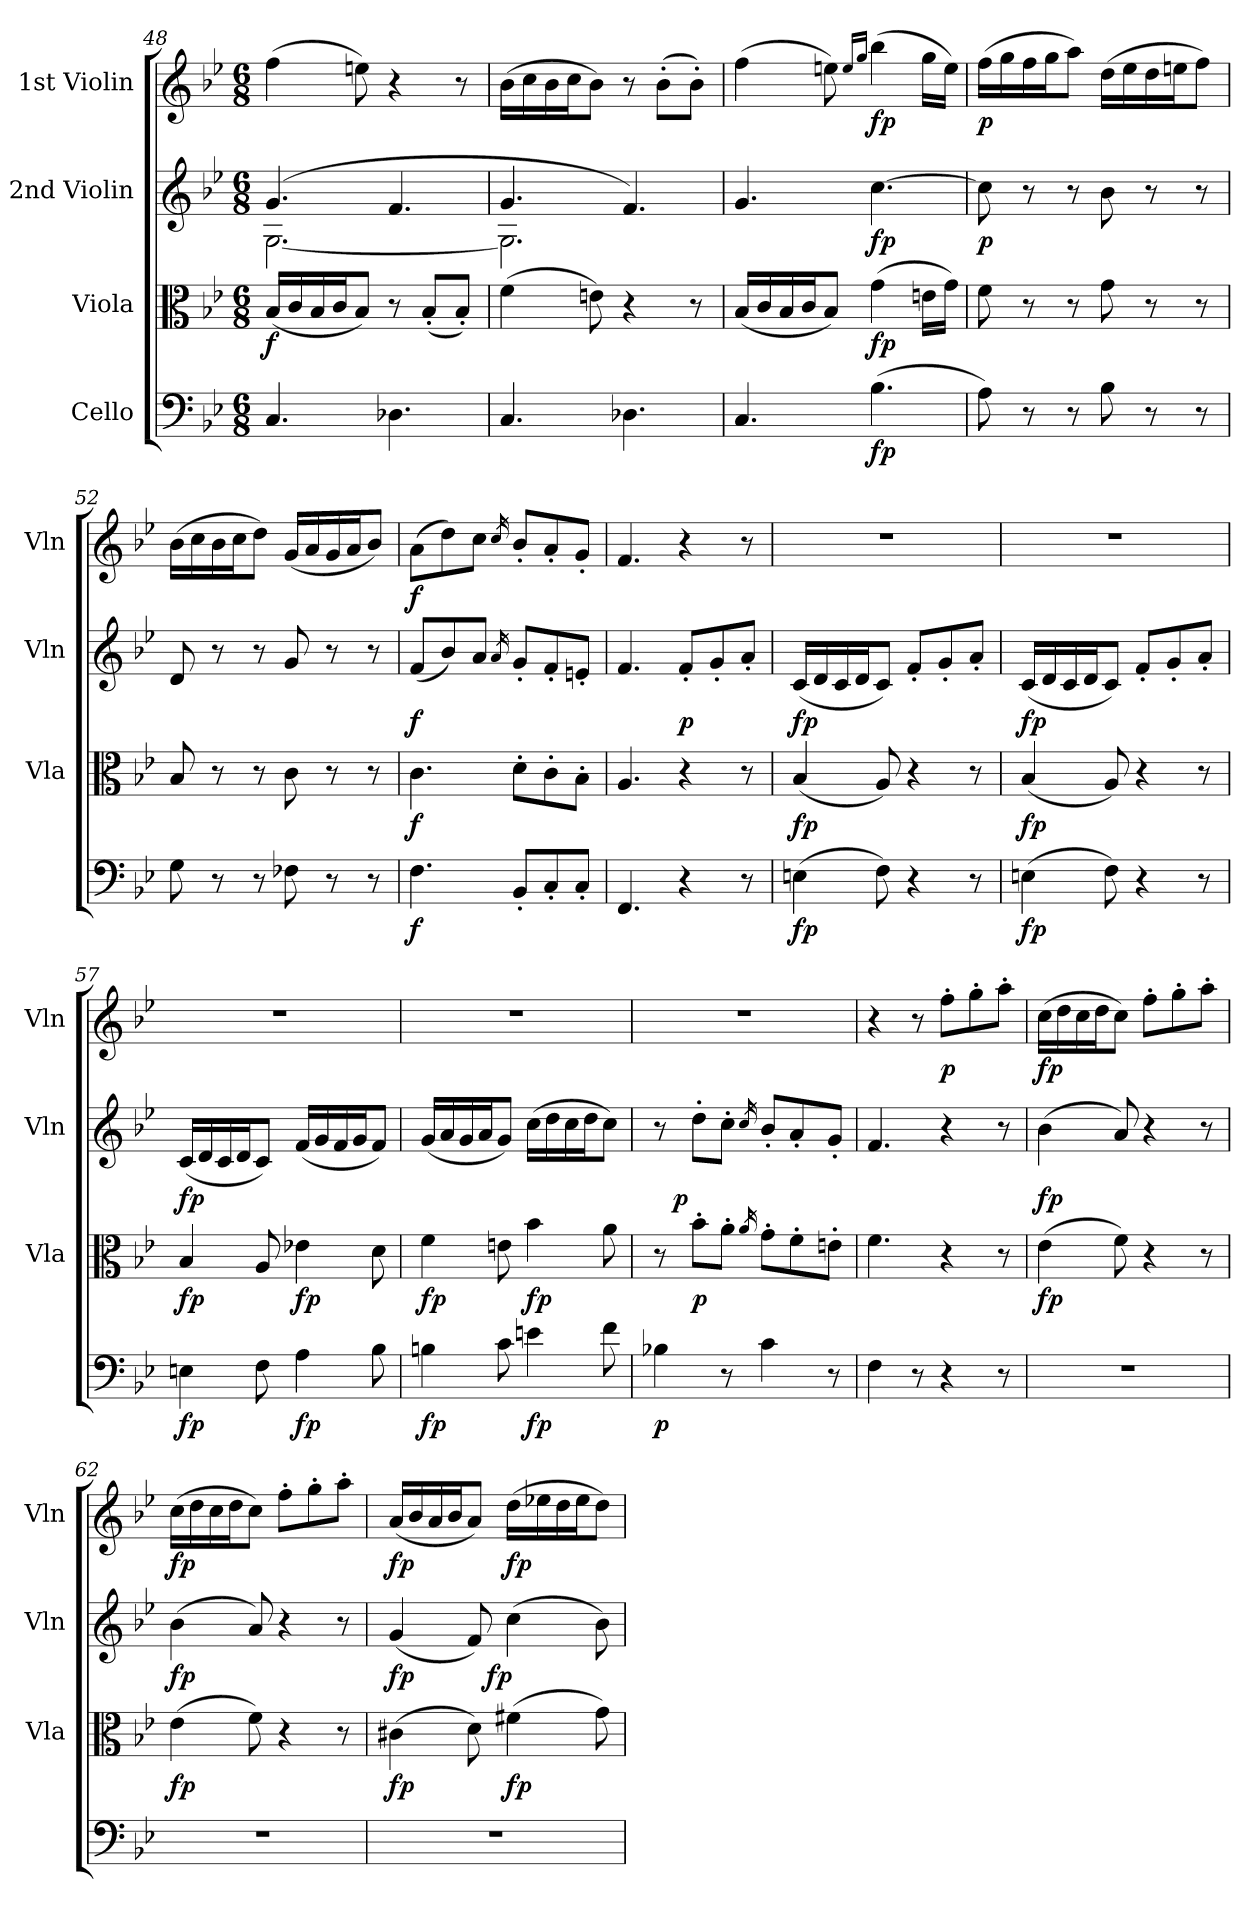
**kern	**dynam	**kern	**dynam	**kern	**dynam	**kern	**dynam
*part4	*part4	*part3	*part3	*part2	*part2	*part1	*part1
*staff4	*staff4	*staff3	*staff3	*staff2	*staff2	*staff1	*staff1
*I"Cello	*	*I"Viola	*	*I"2nd Violin	*	*I"1st Violin	*
*	*	*I'Vla	*	*I'Vln	*	*I'Vln	*
*clefF4	*	*clefC3	*	*clefG2	*	*clefG2	*
*k[b-e-]	*	*k[b-e-]	*	*k[b-e-]	*	*k[b-e-]	*
*B-:	*	*B-:	*	*B-:	*	*B-:	*
*M6/8	*	*M6/8	*	*M6/8	*	*M6/8	*
=48	=48	=48	=48	=48	=48	=48	=48
*	*	*	*	*^	*	*	*
!	!	!	!LO:DY:b	!	!	!	!	!
4.C/	.	(16B-/LL	f	(4.g/	[2.G\	.	(4ff\	.
.	.	16c/	.	.	.	.	.	.
.	.	16B-/	.	.	.	.	.	.
.	.	16c/J	.	.	.	.	.	.
.	.	8B-/J)	.	.	.	.	8een\)	.
4.D-X\	.	8r	.	4.f/	.	.	4r	.
.	.	(8B-'</L	.	.	.	.	.	.
.	.	8B-'</J)	.	.	.	.	8r	.
=49	=49	=49	=49	=49	=49	=49	=49	=49
4.C/	.	(4f\	.	4.g/	2.G\]	.	(16b-\LL	.
.	.	.	.	.	.	.	16cc\	.
.	.	.	.	.	.	.	16b-\	.
.	.	.	.	.	.	.	16cc\J	.
.	.	8en\)	.	.	.	.	8b-\J)	.
4.D-X\	.	4r	.	4.f/)	.	.	8r	.
.	.	.	.	.	.	.	(8b-'>\L	.
.	.	8r	.	.	.	.	8b-'>\J)	.
*	*	*	*	*v	*v	*	*	*
=50	=50	=50	=50	=50	=50	=50	=50
4.C/	.	(16B-/LL	.	4.g/	.	(4ff\	.
.	.	16c/	.	.	.	.	.
.	.	16B-/	.	.	.	.	.
.	.	16c/J	.	.	.	.	.
.	.	8B-/J)	.	.	.	8een\)	.
.	.	.	.	.	.	16qee/LL	.
.	.	.	.	.	.	16qgg/JJ	.
!	!LO:DY:b	!	!LO:DY:b	!	!LO:DY:b	!	!LO:DY:b
(4.B-\	fp	(4g\	fp	[4.cc\	fp	(4bb-\	fp
.	.	16en\LL	.	.	.	16gg\LL	.
.	.	16g\JJ)	.	.	.	16ee\JJ)	.
=51	=51	=51	=51	=51	=51	=51	=51
!	!	!	!	!	!LO:DY:b	!	!LO:DY:b
8A\)	.	8f\	.	8cc\]	p	(16ff\LL	p
.	.	.	.	.	.	16gg\	.
8r	.	8r	.	8r	.	16ff\	.
.	.	.	.	.	.	16gg\J	.
8r	.	8r	.	8r	.	8aa\J)	.
8B-\	.	8g\	.	8b-\	.	(16dd\LL	.
.	.	.	.	.	.	16ee-\	.
8r	.	8r	.	8r	.	16dd\	.
.	.	.	.	.	.	16een\J	.
8r	.	8r	.	8r	.	8ff\J)	.
=52	=52	=52	=52	=52	=52	=52	=52
8G\	.	8B-/	.	8d/	.	(16b-\LL	.
.	.	.	.	.	.	16cc\	.
8r	.	8r	.	8r	.	16b-\	.
.	.	.	.	.	.	16cc\J	.
8r	.	8r	.	8r	.	8dd\J)	.
8F-X\	.	8c\	.	8g/	.	(16g/LL	.
.	.	.	.	.	.	16a/	.
8r	.	8r	.	8r	.	16g/	.
.	.	.	.	.	.	16a/J	.
8r	.	8r	.	8r	.	8b-/J)	.
=53	=53	=53	=53	=53	=53	=53	=53
!	!LO:DY:b	!	!LO:DY:b	!	!LO:DY:b	!	!LO:DY:b
4.F\	f	4.c\	f	(8f/L	f	(8a\L	f
.	.	.	.	8b-/)	.	8dd\)	.
.	.	.	.	8a/J	.	8cc\J	.
.	.	.	.	16qa/	.	16qcc/	.
8BB-'</L	.	8d'>\L	.	8g'</L	.	8b-'</L	.
8C'</	.	8c'>\	.	8f'</	.	8a'</	.
8C'</J	.	8B-'>\J	.	8en'</J	.	8g'</J	.
=54	=54	=54	=54	=54	=54	=54	=54
4.FF/	.	4.A/	.	4.f/	.	4.f/	.
!	!	!	!	!	!LO:DY:b	!	!
4r	.	4r	.	8f'</L	p	4r	.
.	.	.	.	8g'</	.	.	.
8r	.	8r	.	8a'</J	.	8r	.
=55	=55	=55	=55	=55	=55	=55	=55
!	!LO:DY:b	!	!LO:DY:b	!	!LO:DY:b	!	!
(4En\	fp	(4B-/	fp	(16c/LL	fp	2.r	.
.	.	.	.	16d/	.	.	.
.	.	.	.	16c/	.	.	.
.	.	.	.	16d/J	.	.	.
8F\)	.	8A/)	.	8c/J)	.	.	.
4r	.	4r	.	8f'</L	.	.	.
.	.	.	.	8g'</	.	.	.
8r	.	8r	.	8a'</J	.	.	.
=56	=56	=56	=56	=56	=56	=56	=56
!	!LO:DY:b	!	!LO:DY:b	!	!LO:DY:b	!	!
(4En\	fp	(4B-/	fp	(16c/LL	fp	2.r	.
.	.	.	.	16d/	.	.	.
.	.	.	.	16c/	.	.	.
.	.	.	.	16d/J	.	.	.
8F\)	.	8A/)	.	8c/J)	.	.	.
4r	.	4r	.	8f'</L	.	.	.
.	.	.	.	8g'</	.	.	.
8r	.	8r	.	8a'</J	.	.	.
=57	=57	=57	=57	=57	=57	=57	=57
!	!LO:DY:b	!	!LO:DY:b	!	!LO:DY:b	!	!
4En\	fp	4B-/	fp	(16c/LL	fp	2.r	.
.	.	.	.	16d/	.	.	.
.	.	.	.	16c/	.	.	.
.	.	.	.	16d/J	.	.	.
8F\	.	8A/	.	8c/J)	.	.	.
!	!LO:DY:b	!	!LO:DY:b	!	!	!	!
4A\	fp	4e-X\	fp	(16f/LL	.	.	.
.	.	.	.	16g/	.	.	.
.	.	.	.	16f/	.	.	.
.	.	.	.	16g/J	.	.	.
8B-\	.	8d\	.	8f/J)	.	.	.
=58	=58	=58	=58	=58	=58	=58	=58
!	!LO:DY:b	!	!LO:DY:b	!	!	!	!
4Bn\	fp	4f\	fp	(16g/LL	.	2.r	.
.	.	.	.	16a/	.	.	.
.	.	.	.	16g/	.	.	.
.	.	.	.	16a/J	.	.	.
8c\	.	8en\	.	8g/J)	.	.	.
!	!LO:DY:b	!	!LO:DY:b	!	!	!	!
4en\	fp	4b-\	fp	(16cc\LL	.	.	.
.	.	.	.	16dd\	.	.	.
.	.	.	.	16cc\	.	.	.
.	.	.	.	16dd\J	.	.	.
8f\	.	8a\	.	8cc\J)	.	.	.
=59	=59	=59	=59	=59	=59	=59	=59
!	!LO:DY:b	!	!	!	!	!	!
*	*	*	*	*^	*	*	*
4B-X\	p	8r	.	8r	16ryy	.	2.r	.
!	!	!	!	!	!	!LO:DY:b	!	!
.	.	.	.	.	2ryy	p	.	.
!	!	!	!LO:DY:b	!	!	!	!	!
.	.	8b-'>\L	p	8dd'>\L	.	.	.	.
8r	.	8a'>\J	.	8cc'>\J	.	.	.	.
.	.	16qa/	.	16qcc/	.	.	.	.
4c\	.	8g'>\L	.	8b-'</L	.	.	.	.
.	.	8f'>\	.	8a'</	.	.	.	.
.	.	.	.	.	8.ryy	.	.	.
8r	.	8en'>\J	.	8g'</J	.	.	.	.
*	*	*	*	*v	*v	*	*	*
=60	=60	=60	=60	=60	=60	=60	=60
4F\	.	4.f\	.	4.f/	.	4r	.
8r	.	.	.	.	.	8r	.
!	!	!	!	!	!	!	!LO:DY:b
4r	.	4r	.	4r	.	8ff'>\L	p
.	.	.	.	.	.	8gg'>\	.
8r	.	8r	.	8r	.	8aa'>\J	.
=61	=61	=61	=61	=61	=61	=61	=61
!	!	!	!LO:DY:b	!	!LO:DY:b	!	!LO:DY:b
2.r	.	(4e-\	fp	(4b-\	fp	(16cc\LL	fp
.	.	.	.	.	.	16dd\	.
.	.	.	.	.	.	16cc\	.
.	.	.	.	.	.	16dd\J	.
.	.	8f\)	.	8a/)	.	8cc\J)	.
.	.	4r	.	4r	.	8ff'>\L	.
.	.	.	.	.	.	8gg'>\	.
.	.	8r	.	8r	.	8aa'>\J	.
=62	=62	=62	=62	=62	=62	=62	=62
!	!	!	!LO:DY:b	!	!LO:DY:b	!	!LO:DY:b
2.r	.	(4e-\	fp	(4b-\	fp	(16cc\LL	fp
.	.	.	.	.	.	16dd\	.
.	.	.	.	.	.	16cc\	.
.	.	.	.	.	.	16dd\J	.
.	.	8f\)	.	8a/)	.	8cc\J)	.
.	.	4r	.	4r	.	8ff'>\L	.
.	.	.	.	.	.	8gg'>\	.
.	.	8r	.	8r	.	8aa'>\J	.
=63	=63	=63	=63	=63	=63	=63	=63
!	!	!	!LO:DY:b	!	!LO:DY:b	!	!LO:DY:b
*	*	*	*	*^	*	*	*
2.r	.	(4c#X\	fp	(4g/	4ryy	fp	(16a/LL	fp
.	.	.	.	.	.	.	16b-/	.
.	.	.	.	.	.	.	16a/	.
.	.	.	.	.	.	.	16b-/J	.
.	.	8d\)	.	8f/)	16ryy	.	8a/J)	.
!	!	!	!	!	!	!LO:DY:b	!	!
.	.	.	.	.	4..ryy	fp	.	.
!	!	!	!LO:DY:b	!	!	!	!	!LO:DY:b
.	.	(4f#X\	fp	(4cc\	.	.	(16dd\LL	fp
.	.	.	.	.	.	.	16ee-X\	.
.	.	.	.	.	.	.	16dd\	.
.	.	.	.	.	.	.	16ee-\J	.
.	.	8g\)	.	8b-\)	.	.	8dd\J)	.
*	*	*	*	*v	*v	*	*	*
=	=	=	=	=	=	=	=
*-	*-	*-	*-	*-	*-	*-	*-
